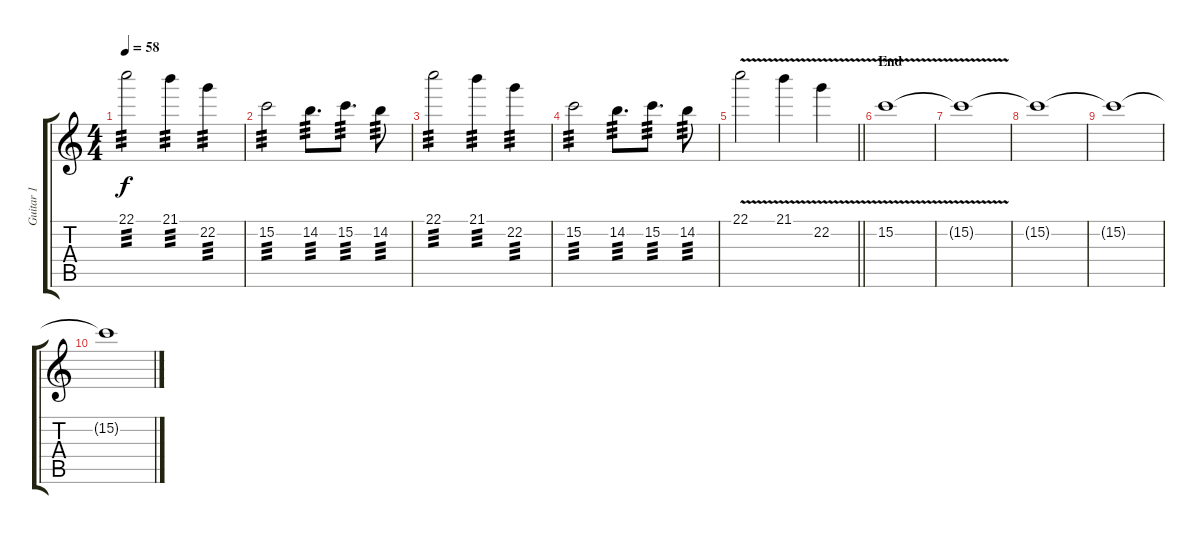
\track ("Guitar 1" "Guitar 1") {instrument acousticguitarsteel}
\staff {score tabs}
\tuning (D4 A3 F3 C3 G2 D2) {hide}
\ts (4 4)
\tempo 58
\clef g2
\ks c
22.1.2{tp 3 dy f} 21.1.4{tp 3} 22.2.4{tp 3} |
15.2.2{tp 3} 14.2.8{d tp 3} 15.2.8{d tp 3} 14.2.8{tp 3} |
22.1.2{tp 3} 21.1.4{tp 3} 22.2.4{tp 3} |
15.2.2{tp 3} 14.2.8{d tp 3} 15.2.8{d tp 3} 14.2.8{tp 3} |
\barLineRight lightlight
22.1{v}.2 21.1{v}.4 22.2{v}.4 |
\section ("" "End")
15.2{v}.1 |
15.2{t}.1{volume 0} |
15.2{t}.1 |
15.2{t}.1 |
15.2{t}.1
